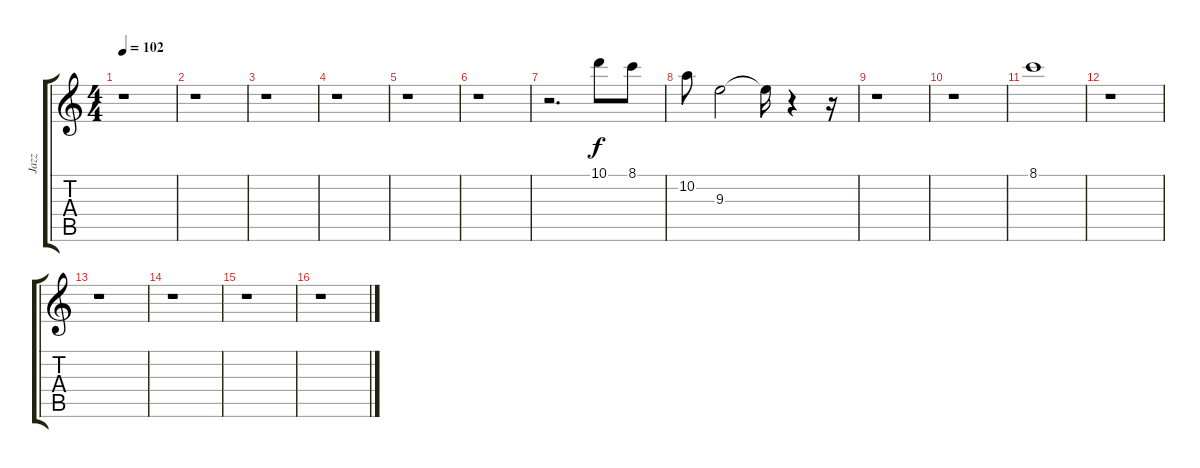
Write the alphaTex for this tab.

\track ("Jazz" "Jazz") {instrument electricguitarjazz}
\staff {score tabs}
\tuning (E4 B3 G3 D3 A2 E2) {hide}
\ts (4 4)
\tempo 102
\clef g2
\ks c
r.1{dy f} |
r.1 |
r.1 |
r.1 |
r.1 |
r.1 |
r.2{d} 10.1.8 8.1.8 |
10.2.8 9.3.2 9.3{t}.16 r.4 r.16 |
r.1 |
r.1 |
8.1.1 |
r.1 |
r.1 |
r.1 |
r.1 |
r.1
